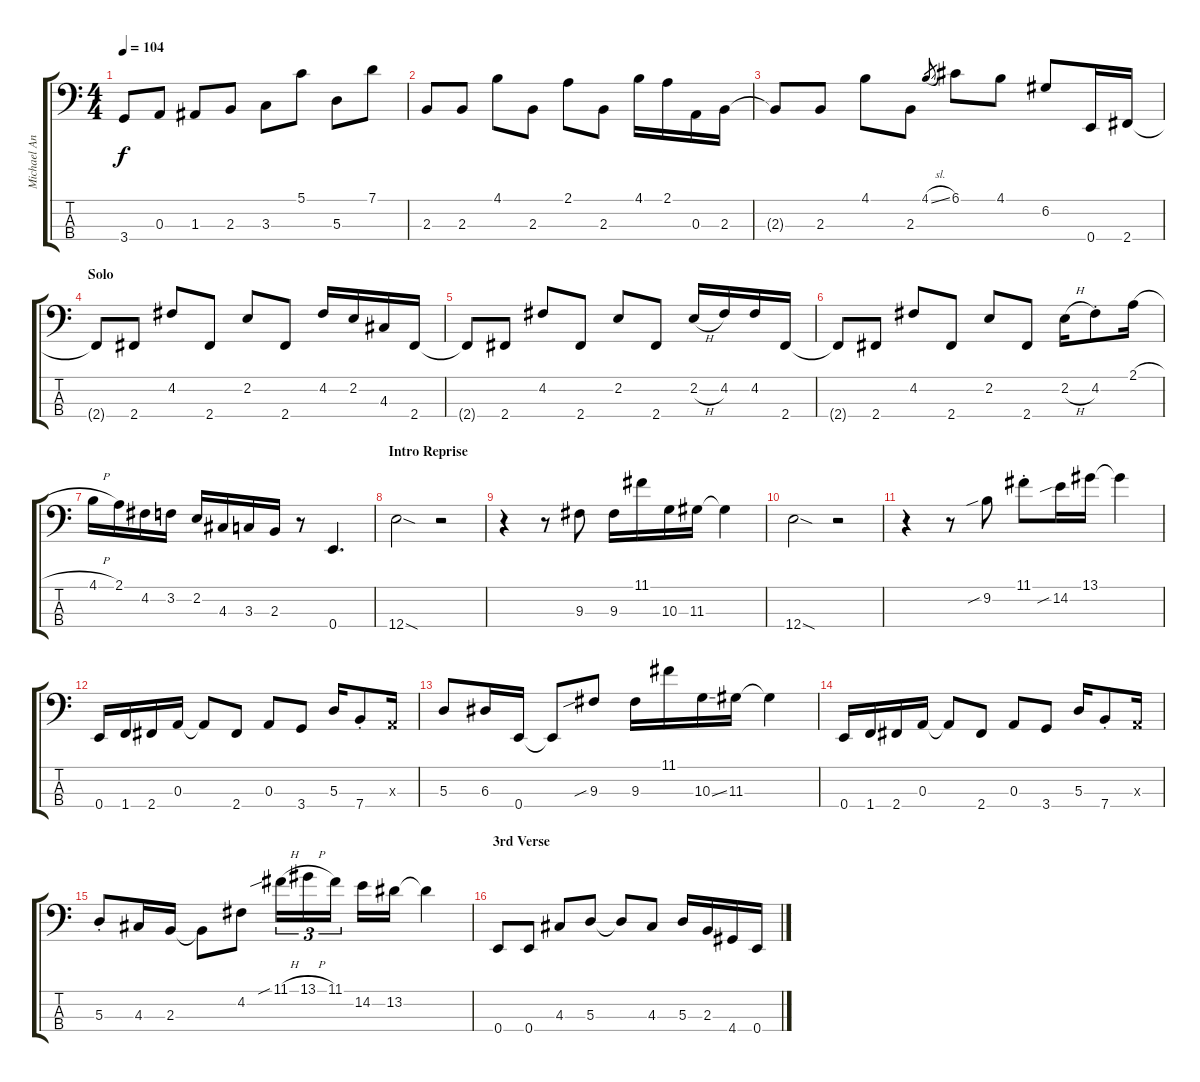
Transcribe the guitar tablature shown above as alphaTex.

\track ("Michael Anthony" "Michael An") {instrument electricbasspick}
\staff {score tabs}
\tuning (G2 D2 A1 E1) {hide}
\ts (4 4)
\tempo 104
\clef f4
\ks c
3.4.8{dy f} 0.3.8 1.3.8 2.3.8 3.3.8 5.1.8 5.3.8 7.1.8 |
2.3.8 2.3.8 4.1.8 2.3.8 2.1.8 2.3.8 4.1.16 2.1.16 0.3.16 2.3.16 |
2.3{t}.8 2.3.8 4.1.8 2.3.8 4.1{sl}.8{gr} 6.1.8 4.1.8 6.2.8 0.4.16 2.4.16 |
\section ("" "Solo")
2.4{t}.8 2.4.8 4.2.8 2.4.8 2.2.8 2.4.8 4.2.16 2.2.16 4.3.16 2.4.16 |
2.4{t}.8 2.4.8 4.2.8 2.4.8 2.2.8 2.4.8 2.2{h}.16 4.2.16 4.2.16 2.4.16 |
2.4{t}.8 2.4.8 4.2.8 2.4.8 2.2.8 2.4.8 2.2{h}.16 4.2{st}.8 2.1{h}.16 |
4.1{h}.16 2.1.16 4.2.16 3.2.16 2.2.16 4.3.16 3.3.16 2.3.16 r.8 0.4.4{d} |
\section ("" "Intro Reprise")
12.4{sod}.2 r.2 |
r.4 r.8 9.3.8 9.3.16 11.1.16 10.3.16 11.3.16 11.3{t}.4 |
12.4{sod}.2 r.2 |
r.4 r.8 9.2{sib}.8 11.1{st}.8 14.2{sib}.16 13.1.16 13.1{t}.4 |
0.4.16 1.4.16 2.4.16 0.3.16 0.3{t}.8 2.4.8 0.3.8 3.4.8 5.3.16 7.4{st}.8 0.3{x}.16 |
5.3.8 6.3.16 0.4.16 0.4{t}.8 9.3{sib}.8 9.3.16 11.1.16 10.3{ss}.16 11.3.16 11.3{t}.4 |
0.4.16 1.4.16 2.4.16 0.3.16 0.3{t}.8 2.4.8 0.3.8 3.4.8 5.3.16 7.4{st}.8 0.3{x}.16 |
5.3{st}.8 4.3.16 2.3.16 2.3{t}.8 4.2.8 11.1{sib h}.16{tu (3 2)} 13.1{h}.16{tu (3 2)} 11.1.16{tu (3 2) beam splitsecondary} 14.2.16 13.2.16 13.2{t}.4 |
\section ("" "3rd Verse")
0.4.8 0.4.8 4.3.8 5.3.8 5.3{t}.8 4.3.8 5.3.16 2.3.16 4.4.16 0.4.16
